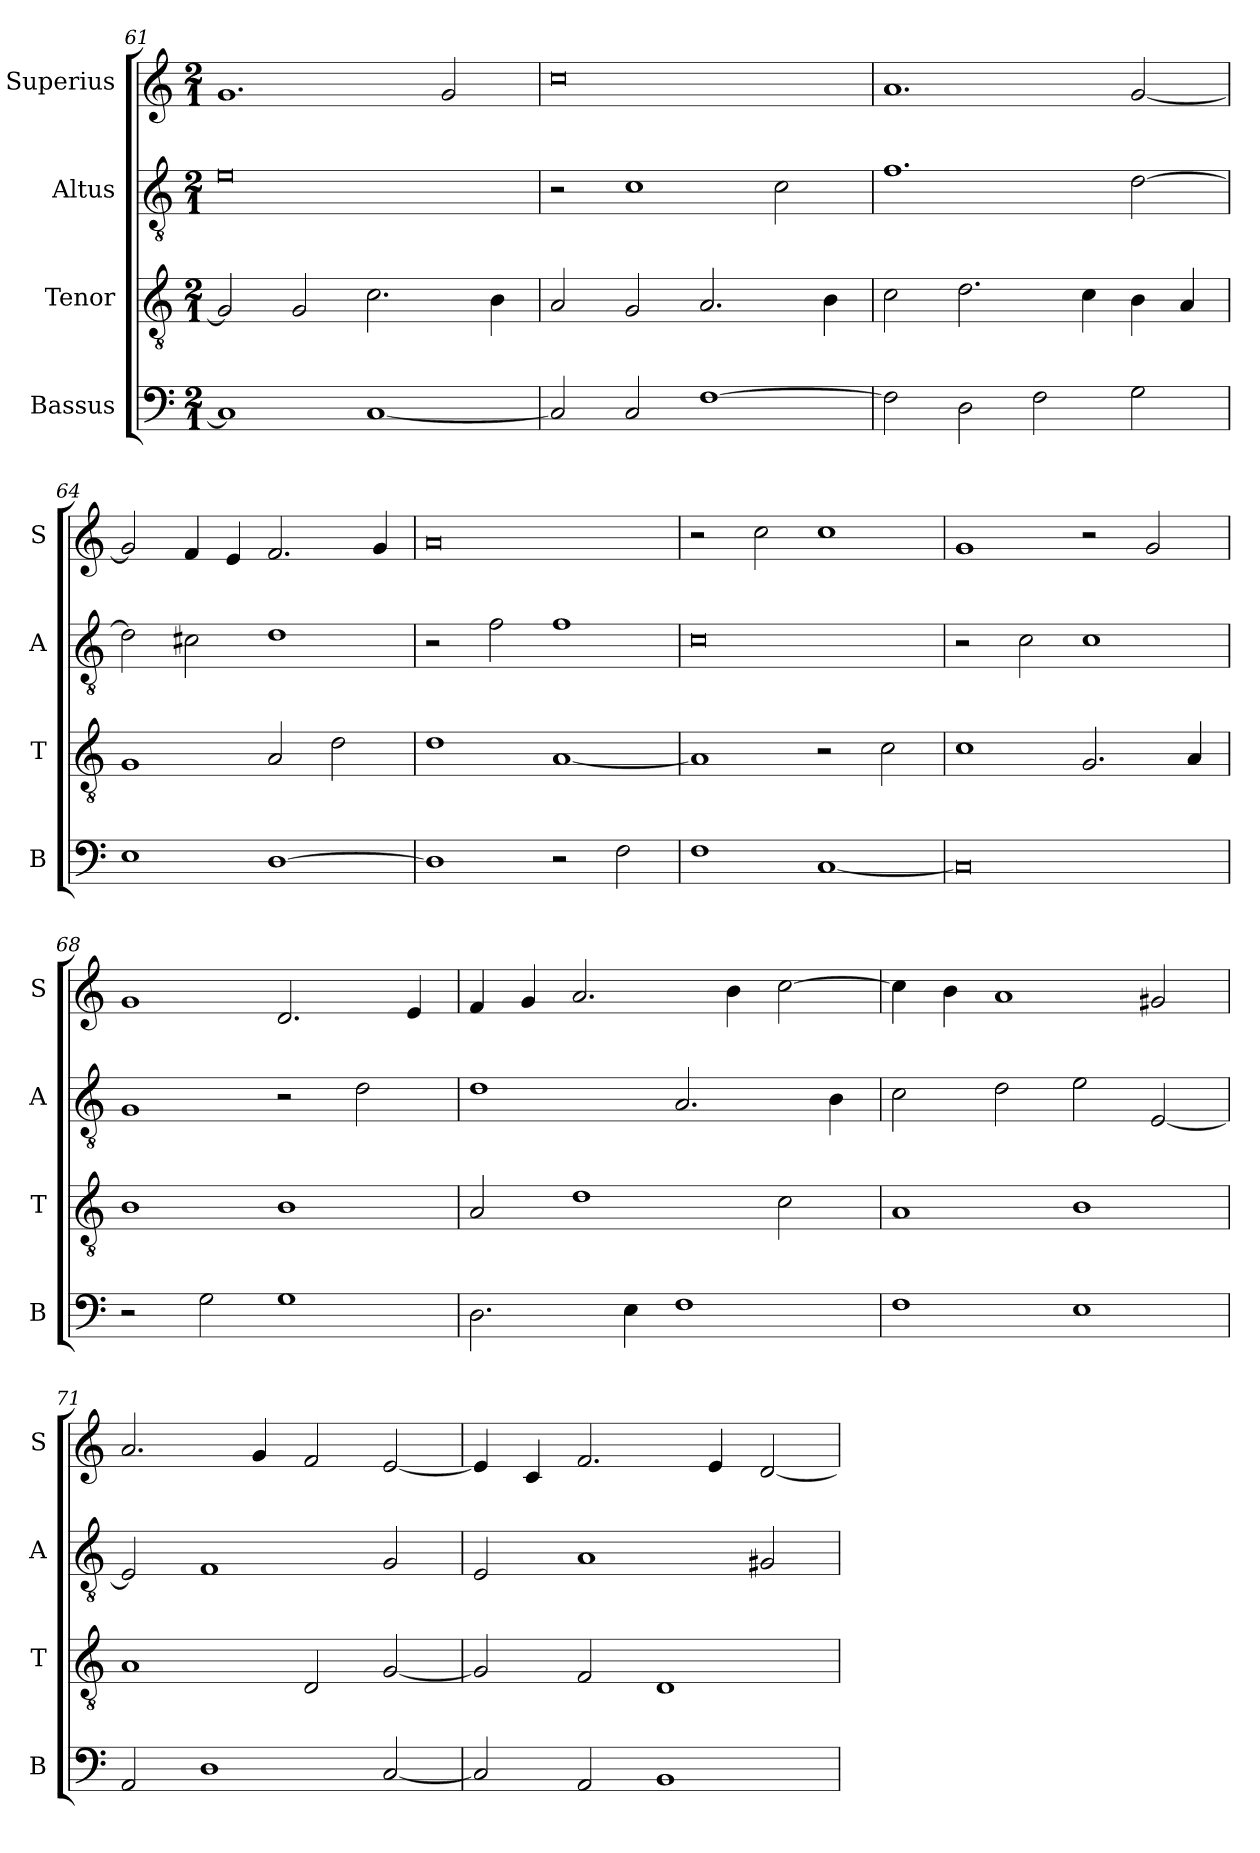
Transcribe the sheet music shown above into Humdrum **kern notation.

**kern	**kern	**kern	**kern
*part4	*part3	*part2	*part1
*staff4	*staff3	*staff2	*staff1
*I"Bassus	*I"Tenor	*I"Altus	*I"Superius
*I'B	*I'T	*I'A	*I'S
*clefF4	*clefGv2	*clefGv2	*clefG2
*k[]	*k[]	*k[]	*k[]
*C:	*C:	*C:	*C:
*M2/1	*M2/1	*M2/1	*M2/1
=61	=61	=61	=61
1C]	2G]	0e	1.g
.	2G	.	.
[1C	2.c	.	.
.	.	.	2g
.	4B	.	.
=62	=62	=62	=62
2C]	2A	2r	0cc
2C	2G	1c	.
[1F	2.A	.	.
.	.	2c	.
.	4B	.	.
=63	=63	=63	=63
2F]	2c	1.f	1.a
2D	2.d	.	.
2F	.	.	.
.	4c	.	.
2G	4B	[2d	[2g
.	4A	.	.
=64	=64	=64	=64
1E	1G	2d]	2g]
.	.	2c#X	4f
.	.	.	4e
[1D	2A	1d	2.f
.	2d	.	.
.	.	.	4g
=65	=65	=65	=65
1D]	1d	2r	0a
.	.	2f	.
2r	[1A	1f	.
2F	.	.	.
=66	=66	=66	=66
1F	1A]	0c	2r
.	.	.	2cc
[1C	2r	.	1cc
.	2c	.	.
=67	=67	=67	=67
0C]	1c	2r	1g
.	.	2c	.
.	2.G	1c	2r
.	.	.	2g
.	4A	.	.
=68	=68	=68	=68
2r	1B	1G	1g
2G	.	.	.
1G	1B	2r	2.d
.	.	2d	.
.	.	.	4e
=69	=69	=69	=69
2.D	2A	1d	4f
.	.	.	4g
.	1d	.	2.a
4E	.	.	.
1F	.	2.A	.
.	.	.	4b
.	2c	.	[2cc
.	.	4B	.
=70	=70	=70	=70
1F	1A	2c	4cc]
.	.	.	4b
.	.	2d	1a
1E	1B	2e	.
.	.	[2E	2g#X
=71	=71	=71	=71
2AA	1A	2E]	2.a
1D	.	1F	.
.	.	.	4g
.	2D	.	2f
[2C	[2G	2G	[2e
=72	=72	=72	=72
2C]	2G]	2E	4e]
.	.	.	4c
2AA	2F	1A	2.f
1BB	1D	.	.
.	.	.	4e
.	.	2G#X	[2d
=	=	=	=
*-	*-	*-	*-
